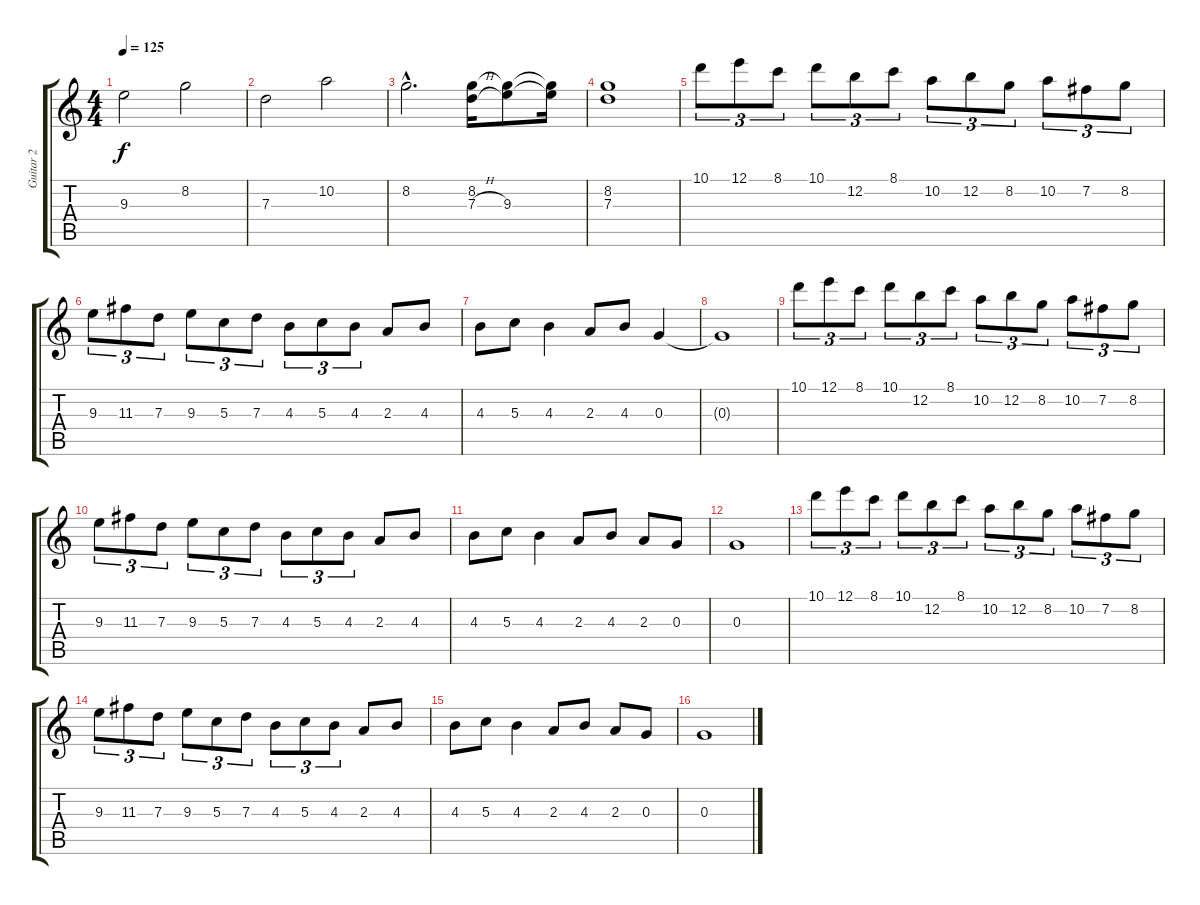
\track ("Guitar 2" "Guitar 2") {instrument acousticguitarsteel}
\staff {score tabs}
\tuning (E4 B3 G3 D3 A2 E2) {hide}
\ts (4 4)
\tempo 125
\clef g2
\ks c
9.3.2{dy f} 8.2.2 |
7.3.2 10.2.2 |
8.2{hac}.2{d} (8.2 7.3{h}).16 (8.2{t} 9.3).8 (8.2{t} 9.3{t}).16 |
(8.2 7.3).1 |
10.1.8{tu (3 2)} 12.1.8{tu (3 2)} 8.1.8{tu (3 2)} 10.1.8{tu (3 2)} 12.2.8{tu (3 2)} 8.1.8{tu (3 2)} 10.2.8{tu (3 2)} 12.2.8{tu (3 2)} 8.2.8{tu (3 2)} 10.2.8{tu (3 2)} 7.2.8{tu (3 2)} 8.2.8{tu (3 2)} |
9.3.8{tu (3 2)} 11.3.8{tu (3 2)} 7.3.8{tu (3 2)} 9.3.8{tu (3 2)} 5.3.8{tu (3 2)} 7.3.8{tu (3 2)} 4.3.8{tu (3 2)} 5.3.8{tu (3 2)} 4.3.8{tu (3 2)} 2.3.8 4.3.8 |
4.3.8 5.3.8 4.3.4 2.3.8 4.3.8 0.3.4 |
0.3{t}.1 |
10.1.8{tu (3 2)} 12.1.8{tu (3 2)} 8.1.8{tu (3 2)} 10.1.8{tu (3 2)} 12.2.8{tu (3 2)} 8.1.8{tu (3 2)} 10.2.8{tu (3 2)} 12.2.8{tu (3 2)} 8.2.8{tu (3 2)} 10.2.8{tu (3 2)} 7.2.8{tu (3 2)} 8.2.8{tu (3 2)} |
9.3.8{tu (3 2)} 11.3.8{tu (3 2)} 7.3.8{tu (3 2)} 9.3.8{tu (3 2)} 5.3.8{tu (3 2)} 7.3.8{tu (3 2)} 4.3.8{tu (3 2)} 5.3.8{tu (3 2)} 4.3.8{tu (3 2)} 2.3.8 4.3.8 |
4.3.8 5.3.8 4.3.4 2.3.8 4.3.8 2.3.8 0.3.8 |
0.3.1 |
10.1.8{tu (3 2)} 12.1.8{tu (3 2)} 8.1.8{tu (3 2)} 10.1.8{tu (3 2)} 12.2.8{tu (3 2)} 8.1.8{tu (3 2)} 10.2.8{tu (3 2)} 12.2.8{tu (3 2)} 8.2.8{tu (3 2)} 10.2.8{tu (3 2)} 7.2.8{tu (3 2)} 8.2.8{tu (3 2)} |
9.3.8{tu (3 2)} 11.3.8{tu (3 2)} 7.3.8{tu (3 2)} 9.3.8{tu (3 2)} 5.3.8{tu (3 2)} 7.3.8{tu (3 2)} 4.3.8{tu (3 2)} 5.3.8{tu (3 2)} 4.3.8{tu (3 2)} 2.3.8 4.3.8 |
4.3.8 5.3.8 4.3.4 2.3.8 4.3.8 2.3.8 0.3.8 |
0.3.1
